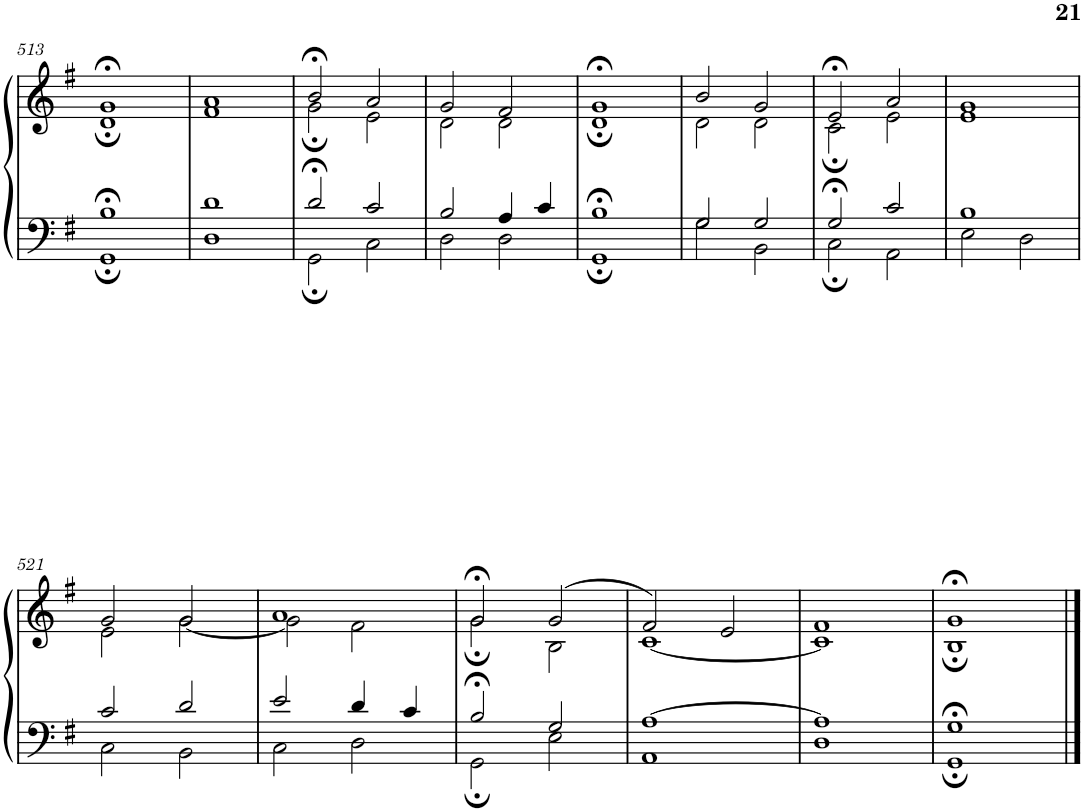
**kern	**kern
*part1	*part1
*staff2	*staff1
*I"Piano	*
*I'Pno.	*
!!LO:PB:g=z
*clefF4	*clefG2
*k[f#]	*k[f#]
*M4/4	*M4/4
*met(c)	*met(c)
=513	=513
*^	*^
1B;<	1GG;	1g;<	1d;
=514	=514	=514	=514
1d	1D	1a	1f#
=515	=515	=515	=515
2d;</	2GG;\	2b;</	2g;\
2c/	2C\	2a/	2e\
=516	=516	=516	=516
2B/	2D\	2g/	2d\
4A/	2D\	2f#/	2d\
4c/	.	.	.
=517	=517	=517	=517
1B;<	1GG;	1g;<	1d;
=518	=518	=518	=518
2G/	2G\	2b/	2d\
2G/	2BB\	2g/	2d\
=519	=519	=519	=519
2G;</	2C;\	2e;</	2c;\
2c/	2AA\	2a/	2e\
=520	=520	=520	=520
1B	2E\	1g	1e
.	2D\	.	.
!!LO:LB:g=z	!!
=521	=521	=521	=521
2c/	2C\	2g/	2e\
2d/	2BB\	2g/	[2g\
=522	=522	=522	=522
2e/	2C\	1a	2g\]
4d/	2D\	.	2f#\
4c/	.	.	.
=523	=523	=523	=523
2B;</	2GG;\	2g;</	2g;\
2G/	2E\	(2g/	2B\
=524	=524	=524	=524
[1A	1AA	2f#/)	[1c
.	.	2e/	.
=525	=525	=525	=525
1A]	1D	1f#	1c]
=526	=526	=526	=526
1G;<	1GG;	1g;<	1B;
*v	*v	*	*
*	*v	*v
==	==
*-	*-
